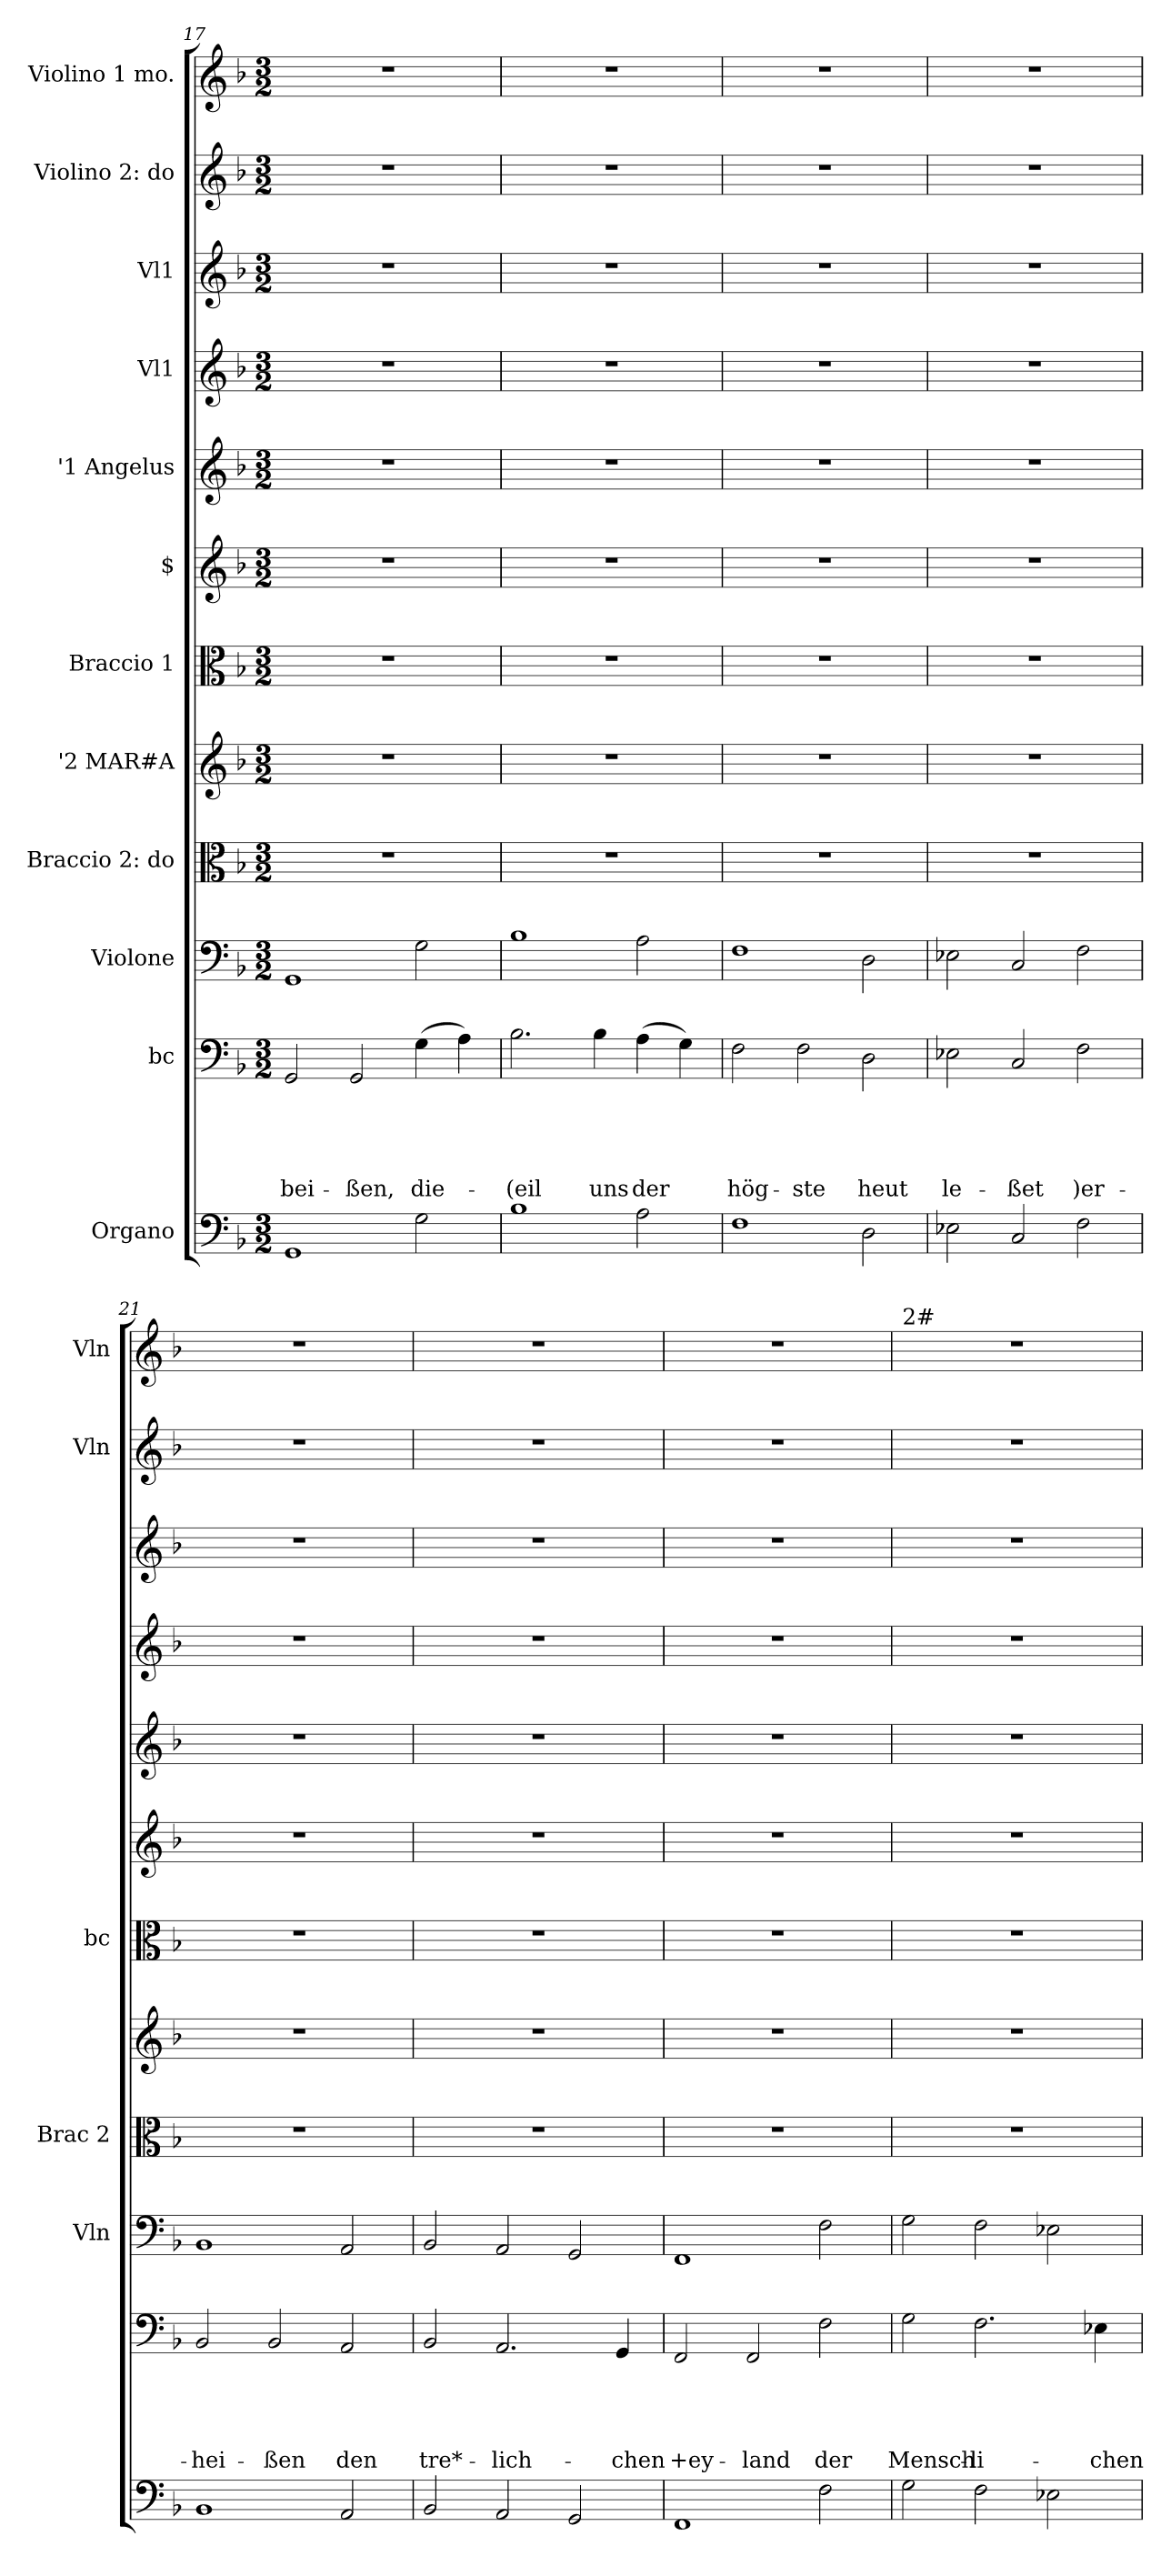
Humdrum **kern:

**kern	**kern	**text	**text	**text	**text	**text	**kern	**kern	**kern	**kern	**kern	**kern	**kern	**kern	**kern	**kern
*part12	*part11	*part11	*part11	*part11	*part11	*part11	*part10	*part9	*part8	*part7	*part6	*part5	*part4	*part3	*part2	*part1
*staff12	*staff11	*staff11	*staff11	*staff11	*staff11	*staff11	*staff10	*staff9	*staff8	*staff7	*staff6	*staff5	*staff4	*staff3	*staff2	*staff1
*I"Organo	*I"bc	*	*	*	*	*	*I"Violone	*I"Braccio 2: do	*I"'2 MAR#A	*I"Braccio 1	*I"$	*I"'1 Angelus	*I"Vl1	*I"Vl1	*I"Violino 2: do	*I"Violino 1 mo.
*	*	*	*	*	*	*	*I'Vln	*I'Brac 2	*	*I'bc	*	*	*	*	*I'Vln	*I'Vln
!!LO:PB:g=z
*clefF4	*clefF4	*	*	*	*	*	*clefF4	*clefC3	*clefG2	*clefC3	*clefG2	*clefG2	*clefG2	*clefG2	*clefG2	*clefG2
*k[b-]	*k[b-]	*	*	*	*	*	*k[b-]	*k[b-]	*k[b-]	*k[b-]	*k[b-]	*k[b-]	*k[b-]	*k[b-]	*k[b-]	*k[b-]
*F:	*F:	*	*	*	*	*	*F:	*F:	*F:	*F:	*F:	*F:	*F:	*F:	*F:	*F:
*M3/2	*M3/2	*	*	*	*	*	*M3/2	*M3/2	*M3/2	*M3/2	*M3/2	*M3/2	*M3/2	*M3/2	*M3/2	*M3/2
=17	=17	=17	=17	=17	=17	=17	=17	=17	=17	=17	=17	=17	=17	=17	=17	=17
!	!	!	!	!	!	!LO:LY:b	!	!LO:N:vis=1	!	!LO:N:vis=1	!	!	!	!	!LO:N:vis=1	!LO:N:vis=1
1GG	2GG/	.	.	.	.	bei-	1GG	1.r	1.r	1.r	1.r	1.r	1.r	1.r	1.r	1.r
!	!	!	!	!	!	!LO:LY:b	!	!	!	!	!	!	!	!	!	!
.	2GG/	.	.	.	.	-ßen,	.	.	.	.	.	.	.	.	.	.
!	!	!	!	!	!	!LO:LY:b	!	!	!	!	!	!	!	!	!	!
2G\	(>4G\	.	.	.	.	die-	2G\	.	.	.	.	.	.	.	.	.
.	4A\)	.	.	.	.	.	.	.	.	.	.	.	.	.	.	.
=18	=18	=18	=18	=18	=18	=18	=18	=18	=18	=18	=18	=18	=18	=18	=18	=18
!	!	!	!	!	!	!LO:LY:b	!	!LO:N:vis=1	!	!LO:N:vis=1	!	!	!	!	!LO:N:vis=1	!LO:N:vis=1
1B-	2.B-\	.	.	.	.	-(eil	1B-	1.r	1.r	1.r	1.r	1.r	1.r	1.r	1.r	1.r
!	!	!	!	!	!	!LO:LY:b	!	!	!	!	!	!	!	!	!	!
.	4B-\	.	.	.	.	uns	.	.	.	.	.	.	.	.	.	.
!	!	!	!	!	!	!LO:LY:b	!	!	!	!	!	!	!	!	!	!
2A\	(>4A\	.	.	.	.	der	2A\	.	.	.	.	.	.	.	.	.
.	4G\)	.	.	.	.	.	.	.	.	.	.	.	.	.	.	.
=19	=19	=19	=19	=19	=19	=19	=19	=19	=19	=19	=19	=19	=19	=19	=19	=19
!	!	!	!	!	!	!LO:LY:b	!	!LO:N:vis=1	!	!LO:N:vis=1	!	!	!	!	!LO:N:vis=1	!LO:N:vis=1
1F	2F\	.	.	.	.	hög-	1F	1.r	1.r	1.r	1.r	1.r	1.r	1.r	1.r	1.r
!	!	!	!	!	!	!LO:LY:b:rj	!	!	!	!	!	!	!	!	!	!
.	2F\	.	.	.	.	-ste	.	.	.	.	.	.	.	.	.	.
!	!	!	!	!	!	!LO:LY:b	!	!	!	!	!	!	!	!	!	!
2D>\	2D\	.	.	.	.	heut	2D\	.	.	.	.	.	.	.	.	.
=20	=20	=20	=20	=20	=20	=20	=20	=20	=20	=20	=20	=20	=20	=20	=20	=20
!	!	!	!	!	!	!LO:LY:b	!	!LO:N:vis=1	!	!LO:N:vis=1	!	!	!	!	!LO:N:vis=1	!LO:N:vis=1
2E-X\	2E-X\	.	.	.	.	le-	2E-X\	1.r	1.r	1.r	1.r	1.r	1.r	1.r	1.r	1.r
!	!	!	!	!	!	!LO:LY:b	!	!	!	!	!	!	!	!	!	!
2C/	2C/	.	.	.	.	-ßet	2C/	.	.	.	.	.	.	.	.	.
!	!	!	!	!	!	!LO:LY:b	!	!	!	!	!	!	!	!	!	!
2F\	2F\	.	.	.	.	)er-	2F\	.	.	.	.	.	.	.	.	.
=21	=21	=21	=21	=21	=21	=21	=21	=21	=21	=21	=21	=21	=21	=21	=21	=21
!	!	!	!	!	!	!LO:LY:b	!	!LO:N:vis=1	!	!LO:N:vis=1	!	!	!	!	!LO:N:vis=1	!LO:N:vis=1
1BB-	2BB-/	.	.	.	.	-hei-	1BB-	1.r	1.r	1.r	1.r	1.r	1.r	1.r	1.r	1.r
!	!	!	!	!	!	!LO:LY:b:rj	!	!	!	!	!	!	!	!	!	!
.	2BB-/	.	.	.	.	-ßen	.	.	.	.	.	.	.	.	.	.
!	!	!	!	!	!	!LO:LY:b	!	!	!	!	!	!	!	!	!	!
2AA/	2AA/	.	.	.	.	den	2AA/	.	.	.	.	.	.	.	.	.
=22	=22	=22	=22	=22	=22	=22	=22	=22	=22	=22	=22	=22	=22	=22	=22	=22
!	!	!	!	!	!	!LO:LY:b	!	!LO:N:vis=1	!	!LO:N:vis=1	!	!	!	!	!LO:N:vis=1	!LO:N:vis=1
2BB-/	2BB-/	.	.	.	.	tre*-	2BB-/	1.r	1.r	1.r	1.r	1.r	1.r	1.r	1.r	1.r
!	!	!	!	!	!	!LO:LY:b	!	!	!	!	!	!	!	!	!	!
2AA/	2.AA/	.	.	.	.	-lich-	2AA/	.	.	.	.	.	.	.	.	.
2GG/	.	.	.	.	.	.	2GG/	.	.	.	.	.	.	.	.	.
!	!	!	!	!	!	!LO:LY:b:rj	!	!	!	!	!	!	!	!	!	!
.	4GG/	.	.	.	.	-chen	.	.	.	.	.	.	.	.	.	.
=23	=23	=23	=23	=23	=23	=23	=23	=23	=23	=23	=23	=23	=23	=23	=23	=23
!	!	!	!	!	!	!LO:LY:b	!	!LO:N:vis=1	!	!LO:N:vis=1	!	!	!	!	!LO:N:vis=1	!LO:N:vis=1
1FF	2FF/	.	.	.	.	+ey-	1FF	1.r	1.r	1.r	1.r	1.r	1.r	1.r	1.r	1.r
!	!	!	!	!	!	!LO:LY:b:rj	!	!	!	!	!	!	!	!	!	!
.	2FF/	.	.	.	.	-land	.	.	.	.	.	.	.	.	.	.
!	!	!	!	!	!	!LO:LY:b	!	!	!	!	!	!	!	!	!	!
2F\	2F\	.	.	.	.	der	2F\	.	.	.	.	.	.	.	.	.
!!LO:LB:g=z
=24	=24	=24	=24	=24	=24	=24	=24	=24	=24	=24	=24	=24	=24	=24	=24	=24
!	!	!	!	!	!	!	!	!	!	!	!	!	!	!	!	!LO:TX:a:t=2#
!	!	!	!	!	!	!LO:LY:b	!	!LO:N:vis=1	!	!LO:N:vis=1	!	!	!	!	!LO:N:vis=1	!LO:N:vis=1
2G\	2G\	.	.	.	.	Mensch-	2G\	1.r	1.r	1.r	1.r	1.r	1.r	1.r	1.r	1.r
!	!	!	!	!	!	!LO:LY:b:rj	!	!	!	!	!	!	!	!	!	!
2F\	2.F\	.	.	.	.	-li-	2F\	.	.	.	.	.	.	.	.	.
2E-X>\	.	.	.	.	.	.	2E-X\	.	.	.	.	.	.	.	.	.
!	!	!	!	!	!	!LO:LY:b	!	!	!	!	!	!	!	!	!	!
.	4E-X\	.	.	.	.	-chen	.	.	.	.	.	.	.	.	.	.
=	=	=	=	=	=	=	=	=	=	=	=	=	=	=	=	=
*-	*-	*-	*-	*-	*-	*-	*-	*-	*-	*-	*-	*-	*-	*-	*-	*-
